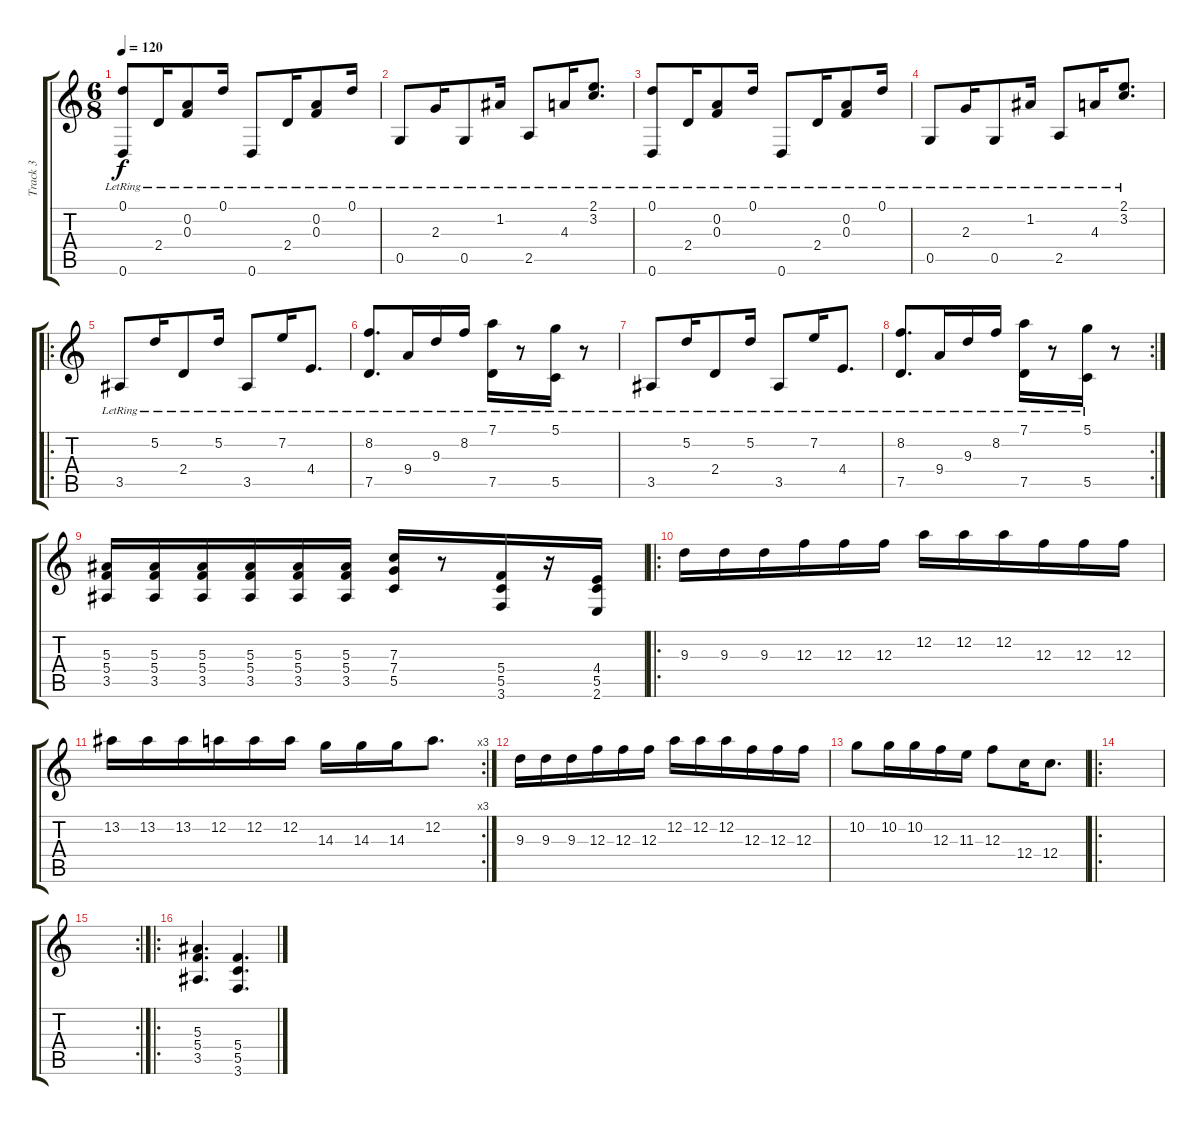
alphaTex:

\track ("Track 3" "Track 3") {instrument distortionguitar}
\staff {score tabs}
\tuning (D4 A3 F3 C3 G2 D2) {hide}
\ts (6 8)
\tempo 120
\clef g2
\ks c
(0.1{lr} 0.6{lr}).8{dy f instrument acousticguitarsteel} 2.4{lr}.16 (0.2{lr} 0.3{lr}).8 0.1{lr}.16 0.6{lr}.8{instrument acousticguitarsteel} 2.4{lr}.16 (0.2{lr} 0.3{lr}).8 0.1{lr}.16 |
0.5{lr}.8 2.3{lr}.16 0.5{lr}.8 1.2{lr}.16 2.5{lr}.8 4.3{lr}.16 (2.1{lr} 3.2{lr}).8{d} |
(0.1{lr} 0.6{lr}).8{instrument acousticguitarsteel} 2.4{lr}.16 (0.2{lr} 0.3{lr}).8 0.1{lr}.16 0.6{lr}.8{instrument acousticguitarsteel} 2.4{lr}.16 (0.2{lr} 0.3{lr}).8 0.1{lr}.16 |
0.5{lr}.8 2.3{lr}.16 0.5{lr}.8 1.2{lr}.16 2.5{lr}.8 4.3{lr}.16 (2.1{lr} 3.2{lr}).8{d} |
\ro
3.5{lr}.8 5.2{lr}.16 2.4{lr}.8 5.2{lr}.16 3.5{lr}.8 7.2{lr}.16 4.4{lr}.8{d} |
(8.2{lr} 7.5{lr}).8{d} 9.4{lr}.16 9.3{lr}.16 8.2{lr}.16 (7.1{lr} 7.5{lr}).16 r.8 (5.1{lr} 5.5{lr}).16 r.8 |
3.5{lr}.8 5.2{lr}.16 2.4{lr}.8 5.2{lr}.16 3.5{lr}.8 7.2{lr}.16 4.4{lr}.8{d} |
\rc 2
(8.2{lr} 7.5{lr}).8{d} 9.4{lr}.16 9.3{lr}.16 8.2{lr}.16 (7.1{lr} 7.5{lr}).16 r.8 (5.1{lr} 5.5{lr}).16 r.8 |
(5.3 5.4 3.5).16{instrument distortionguitar} (5.3 5.4 3.5).16 (5.3 5.4 3.5).16 (5.3 5.4 3.5).16 (5.3 5.4 3.5).16 (5.3 5.4 3.5).16 (7.3 7.4 5.5).16 r.8 (5.4 5.5 3.6).16 r.16 (4.4 5.5 2.6).16 |
\ro
9.3.16 9.3.16 9.3.16 12.3.16 12.3.16 12.3.16 12.2.16 12.2.16 12.2.16 12.3.16 12.3.16 12.3.16 |
\rc 3
13.2.16 13.2.16 13.2.16 12.2.16 12.2.16 12.2.16 14.3.16 14.3.16 14.3.16 12.2.8{d} |
9.3.16 9.3.16 9.3.16 12.3.16 12.3.16 12.3.16 12.2.16 12.2.16 12.2.16 12.3.16 12.3.16 12.3.16 |
10.2.8 10.2.16 10.2.16 12.3.16 11.3.16 12.3.8 12.4.16 12.4.8{d} |
\ro
|
\rc 2
|
\ro
(5.3 5.4 3.5).4{d} (5.4 5.5 3.6).4{d}
